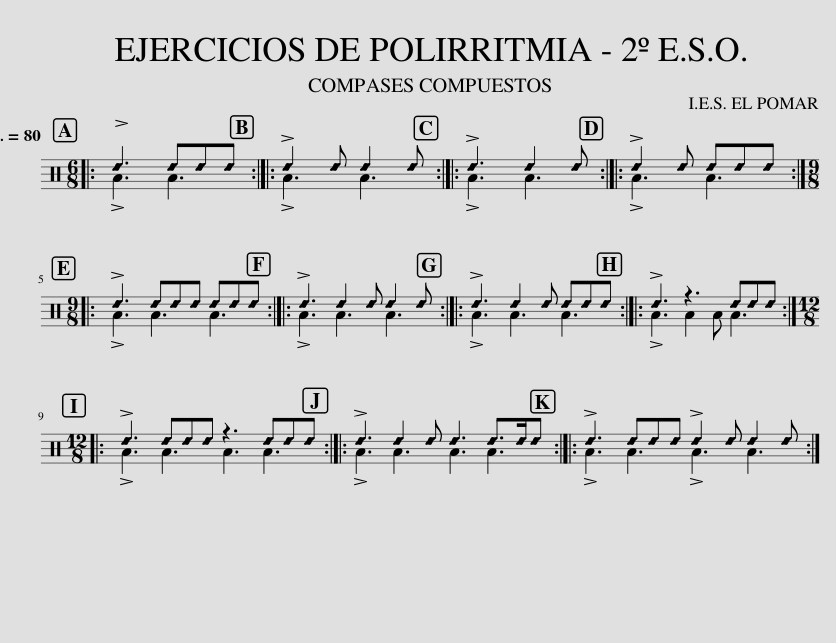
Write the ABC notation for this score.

X:1
%%score ( 1 2 )
L:1/8
Q:3/8=80
M:6/8
I:linebreak $
K:C
V:1 perc
K:none
V:2 perc
K:none
V:1
|: !>!_d3 _d_d_d :: !>!_d2 _d _d2 _d :: !>!_d3 _d2 _d :: !>!_d2 _d _d_d_d ::$[M:9/8] !>!_d3 _d_d_d _d_d_d :: %5
 !>!_d3 _d2 _d _d2 _d :: !>!_d3 _d2 _d _d_d_d :: !>!_d3 z3 _d_d_d ::$[M:12/8] !>!_d3 _d_d_d z3 _d_d_d :: !>!_d3 _d2 _d _d3 _d>_d_d :: %10
 !>!_d3 _d_d_d !>!_d2 _d _d2 _d :| %11
V:2
|: !>!A3 A3 :: !>!A3 A3 :: !>!A3 A3 :: !>!A3 A3 ::$[M:9/8] !>!A3 A3 A3 :: %5
 !>!A3 A3 A3 :: !>!A3 A3 A3 :: !>!A3 A2 A A3 ::$[M:12/8] !>!A3 A3 A3 A3 :: !>!A3 A3 A3 A3 :: %10
 !>!A3 A3 !>!A3 A3 :| %11
